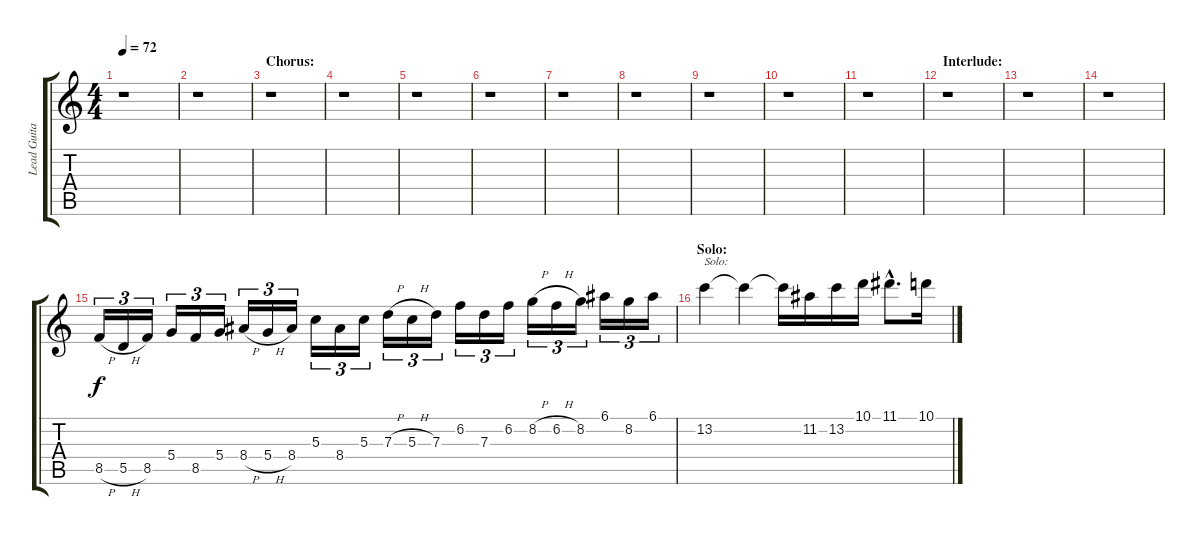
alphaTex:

\track ("Lead Guitar" "Lead Guita") {instrument distortionguitar}
\staff {score tabs}
\tuning (E4 B3 G3 D3 A2 E2) {hide}
\ts (4 4)
\tempo 72
\clef g2
\ks c
r.1{dy f} |
r.1 |
\section ("" "Chorus:")
r.1 |
r.1 |
r.1 |
r.1 |
r.1 |
r.1 |
r.1 |
r.1 |
r.1 |
\section ("" "Interlude:")
r.1 |
r.1 |
r.1 |
8.5{h}.16{tu (3 2)} 5.5{h}.16{tu (3 2)} 8.5.16{tu (3 2)} 5.4.16{tu (3 2)} 8.5.16{tu (3 2)} 5.4.16{tu (3 2)} 8.4{h}.16{tu (3 2)} 5.4{h}.16{tu (3 2)} 8.4.16{tu (3 2)} 5.3.16{tu (3 2)} 8.4.16{tu (3 2)} 5.3.16{tu (3 2)} 7.3{h}.16{tu (3 2)} 5.3{h}.16{tu (3 2)} 7.3.16{tu (3 2)} 6.2.16{tu (3 2)} 7.3.16{tu (3 2)} 6.2.16{tu (3 2)} 8.2{h}.16{tu (3 2)} 6.2{h}.16{tu (3 2)} 8.2.16{tu (3 2)} 6.1.16{tu (3 2)} 8.2.16{tu (3 2)} 6.1.16{tu (3 2)} |
\section ("" "Solo:")
13.2.4{txt "Solo:"} 13.2{t}.4 13.2{t}.16 11.2.16 13.2.16 10.1.16 11.1{hac}.8{d} 10.1.16
